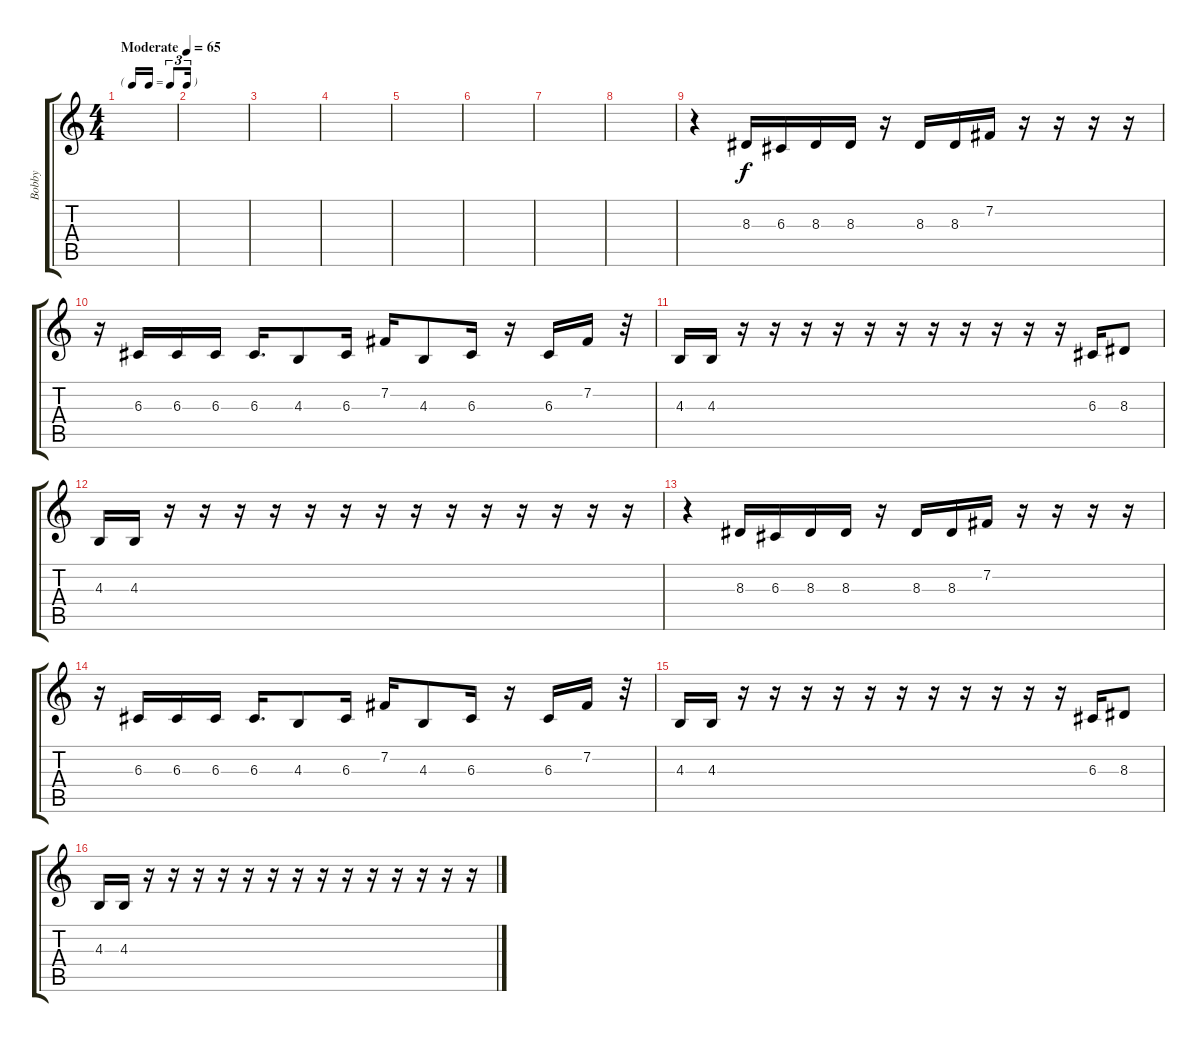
\track ("Bobby" "Bobby") {instrument acousticgrandpiano}
\staff {score tabs}
\tuning (E4 B3 G3 D3 A2 E2) {hide}
\ts (4 4)
\tf triplet16th
\tempo (65 "Moderate")
\clef g2
\ks c
|
|
|
|
|
|
|
|
r.4 8.3.16 6.3.16 8.3.16 8.3.16 r.16 8.3.16 8.3.16 7.2.16 r.16 r.16 r.16 r.16 |
r.16 6.3.16 6.3.16 6.3.16 6.3.16{d} 4.3.8 6.3.16 7.2.16 4.3.8 6.3.16 r.16 6.3.16 7.2.16 r.32 |
4.3.16 4.3.16 r.16 r.16 r.16 r.16 r.16 r.16 r.16 r.16 r.16 r.16 r.16 6.3.16 8.3.8 |
4.3.16 4.3.16 r.16 r.16 r.16 r.16 r.16 r.16 r.16 r.16 r.16 r.16 r.16 r.16 r.16 r.16 |
r.4 8.3.16 6.3.16 8.3.16 8.3.16 r.16 8.3.16 8.3.16 7.2.16 r.16 r.16 r.16 r.16 |
r.16 6.3.16 6.3.16 6.3.16 6.3.16{d} 4.3.8 6.3.16 7.2.16 4.3.8 6.3.16 r.16 6.3.16 7.2.16 r.32 |
4.3.16 4.3.16 r.16 r.16 r.16 r.16 r.16 r.16 r.16 r.16 r.16 r.16 r.16 6.3.16 8.3.8 |
4.3.16 4.3.16 r.16 r.16 r.16 r.16 r.16 r.16 r.16 r.16 r.16 r.16 r.16 r.16 r.16 r.16
